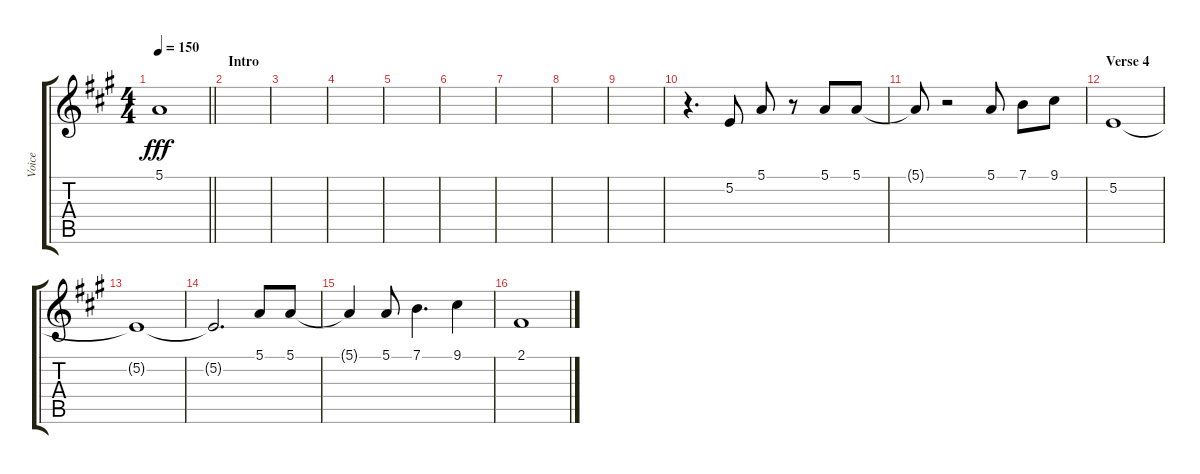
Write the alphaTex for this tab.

\track ("Voice " "Voice ") {instrument electricgrandpiano}
\staff {score tabs}
\tuning (E4 B3 G3 D3 A2 E2) {hide}
\ts (4 4)
\tempo 150
\clef g2
\barLineRight lightlight
\ks a
5.1{t}.1{dy fff} |
\section ("" "Intro")
|
|
|
|
|
|
|
|
r.4{d} 5.2.8 5.1.8 r.8 5.1.8 5.1.8 |
5.1{t}.8 r.2 5.1.8 7.1.8 9.1.8 |
\section ("" "Verse 4")
5.2.1 |
5.2{t}.1 |
5.2{t}.2{d} 5.1.8 5.1.8 |
5.1{t}.4 5.1.8 7.1.4{d} 9.1.4 |
2.1.1
